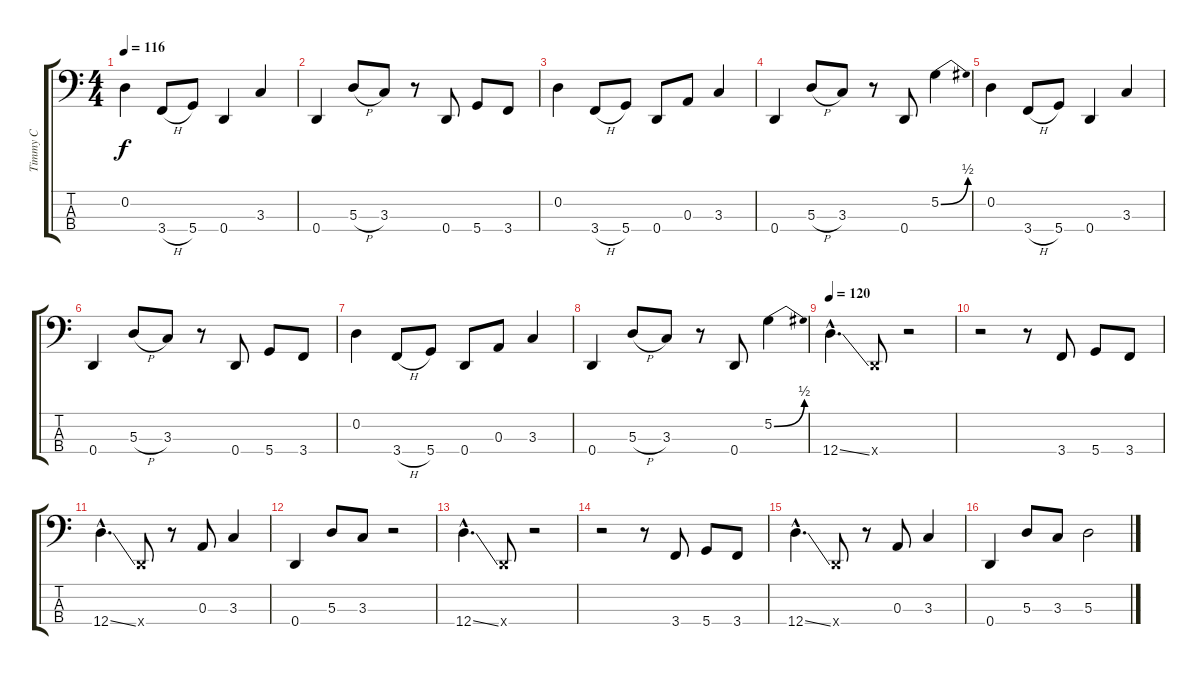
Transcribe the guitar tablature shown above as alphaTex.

\track ("Timmy C" "Timmy C") {instrument electricbassfinger}
\staff {score tabs}
\tuning (G2 D2 A1 D1) {hide}
\ts (4 4)
\tempo 116
\clef f4
\ks c
0.2.4{dy f} 3.4{h}.8 5.4.8 0.4.4 3.3.4 |
0.4.4 5.3{h}.8 3.3.8 r.8 0.4.8 5.4.8 3.4.8 |
0.2.4 3.4{h}.8 5.4.8 0.4.8 0.3.8 3.3.4 |
0.4.4 5.3{h}.8 3.3.8 r.8 0.4.8 5.2{be (bend 0 0 60 2)}.4 |
0.2.4 3.4{h}.8 5.4.8 0.4.4 3.3.4 |
0.4.4 5.3{h}.8 3.3.8 r.8 0.4.8 5.4.8 3.4.8 |
0.2.4 3.4{h}.8 5.4.8 0.4.8 0.3.8 3.3.4 |
0.4.4 5.3{h}.8 3.3.8 r.8 0.4.8 5.2{be (bend 0 0 60 2)}.4 |
\tempo 120
12.4{ss hac}.4{d} 0.4{x}.8 r.2 |
r.2 r.8 3.4.8 5.4.8 3.4.8 |
12.4{ss hac}.4{d} 0.4{x}.8 r.8 0.3.8 3.3.4 |
0.4.4 5.3.8 3.3.8 r.2 |
12.4{ss hac}.4{d} 0.4{x}.8 r.2 |
r.2 r.8 3.4.8 5.4.8 3.4.8 |
12.4{ss hac}.4{d} 0.4{x}.8 r.8 0.3.8 3.3.4 |
0.4.4 5.3.8 3.3.8 5.3.2
